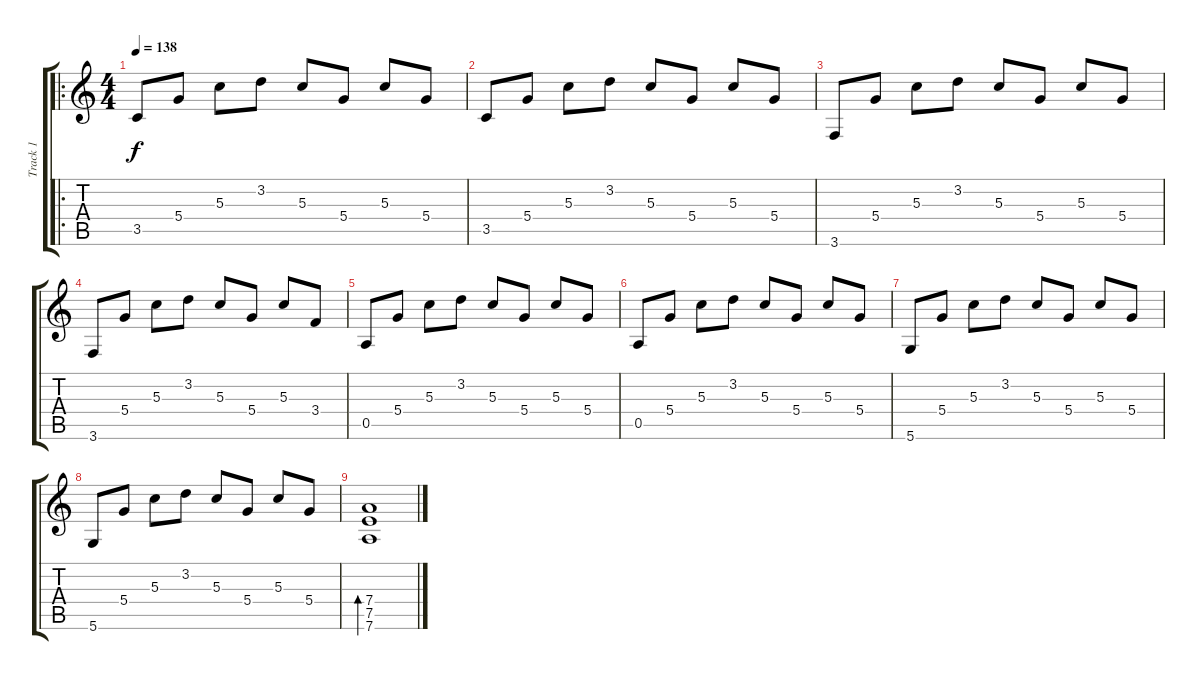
\track ("Track 1" "Track 1") {instrument electricguitarjazz}
\staff {score tabs}
\tuning (E4 B3 G3 D3 A2 D2) {hide}
\ro
\ts (4 4)
\tempo 138
\clef g2
\ks c
3.5.8{dy f} 5.4.8 5.3.8 3.2.8 5.3.8 5.4.8 5.3.8 5.4.8 |
3.5.8 5.4.8 5.3.8 3.2.8 5.3.8 5.4.8 5.3.8 5.4.8 |
3.6.8 5.4.8 5.3.8 3.2.8 5.3.8 5.4.8 5.3.8 5.4.8 |
3.6.8 5.4.8 5.3.8 3.2.8 5.3.8 5.4.8 5.3.8 3.4.8 |
0.5.8 5.4.8 5.3.8 3.2.8 5.3.8 5.4.8 5.3.8 5.4.8 |
0.5.8 5.4.8 5.3.8 3.2.8 5.3.8 5.4.8 5.3.8 5.4.8 |
5.6.8 5.4.8 5.3.8 3.2.8 5.3.8 5.4.8 5.3.8 5.4.8 |
5.6.8 5.4.8 5.3.8 3.2.8 5.3.8 5.4.8 5.3.8 5.4.8 |
(7.4 7.5 7.6).1{bd 240}
